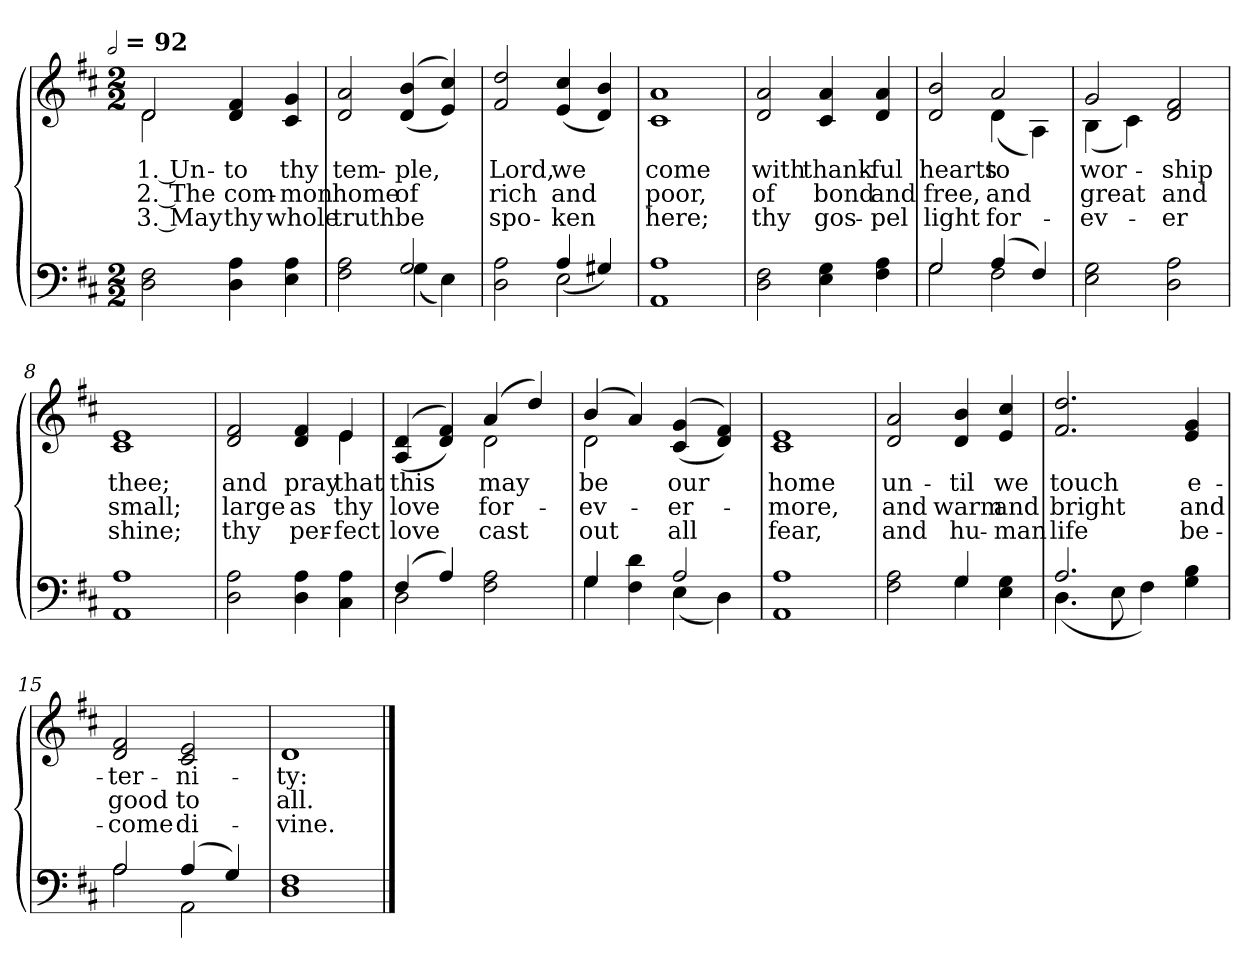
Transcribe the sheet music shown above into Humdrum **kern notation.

**kern	**kern	**text	**text	**text
*part1	*part1	*part1	*part1	*part1
*staff2	*staff1	*staff1	*staff1	*staff1
*clefF4	*clefG2	*	*	*
*k[f#c#]	*k[f#c#]	*	*	*
!!LO:TX:omd:t=[half] = 92
*M2/2	*M2/2	*	*	*
*MM184	*MM184	*	*	*
=1	=1	=1	=1	=1
*	*^	*	*	*
2D\ 2F#\	2d/	2d\	1. Un-	2. The	3. May
4D\ 4A\	4d/ 4f#/	2ryy	-to	com-	thy
4E\ 4A\	4c#/ 4g/	.	thy	-mon	whole
*	*v	*v	*	*	*
=2	=2	=2	=2	=2
*^	*	*	*	*
2F#\ 2A\	2ryy	2d/ 2a/	tem-	home	truth
2G	(4G	(>(<4d/ 4b/	-ple,	of	be
.	4E)	4e/ 4cc#/))	.	.	.
=3	=3	=3	=3	=3	=3
2D\ 2A\	2ryy	2f#/ 2dd/	Lord,	rich	spo-
2E\	(>4A/	(<4e/ 4cc#/	we	and	-ken
.	4G#X/)	4d/ 4b/)	.	.	.
=4	=4	=4	=4	=4	=4
*	*	*^	*	*	*
1A	1AA	1a	1c#	come	poor,	here;
*v	*v	*	*	*	*	*
*	*v	*v	*	*	*
!!LO:LB:g=z
=5	=5	=5	=5	=5
2D\ 2F#\	2d/ 2a/	with	of	thy
4E\ 4G\	4c#/ 4a/	thank-	bond	gos-
4F#\ 4A\	4d/ 4a/	-ful	and	-pel
=6	=6	=6	=6	=6
*^	*^	*	*	*
2G/	2G\	2d/ 2b/	2ryy	hearts	free,	light
(>4A/	2F#\	2a/	(<4d\	to	and	for-
4F#/)	.	.	4A\)	.	.	.
*v	*v	*	*	*	*	*
=7	=7	=7	=7	=7	=7
2E\ 2G\	2g/	(<4B\	wor-	great	-ev-
.	.	4c#\)	.	.	.
2D\ 2A\	2d/ 2f#/	2ryy	-ship	and	-er
*	*v	*v	*	*	*
=8	=8	=8	=8	=8
*^	*	*	*	*
1A	1AA	1c# 1e	thee;	small;	shine;
*v	*v	*	*	*	*
!!LO:LB:g=z
=9	=9	=9	=9	=9
*	*^	*	*	*
2D\ 2A\	2d/ 2f#/	2ryy	and	large	thy
4D\ 4A\	4d/ 4f#/	4ryy	pray	as	per-
4C#\ 4A\	4e/	4e\	that	thy	-fect
=10	=10	=10	=10	=10	=10
*^	*	*	*	*	*
(>4F#/	2D\	(>(<4A/ 4d/	2ryy	this	love	love
4A/)	.	4d/ 4f#/))	.	.	.	.
2F# 2A	2ryy	(>4a/	2d\	may	for-	cast
.	.	4dd/)	.	.	.	.
=11	=11	=11	=11	=11	=11	=11
4G/	4G\))	(>4b/	2d\	be	-ev-	out
(>(<4F# 4d	4ryy	4a/)	.	.	.	.
2A/	(<4E\	(<(>4c#/ 4g/	2ryy	our	-er-	all
.	4D\)	4d/ 4f#/))	.	.	.	.
*	*	*v	*v	*	*	*
=12	=12	=12	=12	=12	=12
1A	1AA	1c# 1e	home	-more,	fear,
!!LO:PB:g=z
=13	=13	=13	=13	=13	=13
2F#\ 2A\	2ryy	2d/ 2a/	un-	and	and
4G\	4G/	4d/ 4b/	-til	warm	hu-
4E\ 4G\	4ryy	4e/ 4cc#/	we	and	-man
=14	=14	=14	=14	=14	=14
2.A/	(<4.D\	2.f#/ 2.dd/	touch	bright	life
.	8E\	.	.	.	.
.	4F#\)	.	.	.	.
4G 4B	4ryy	4e/ 4g/	e-	and	be-
=15	=15	=15	=15	=15	=15
2A/	2A\	2d/ 2f#/	-ter-	good	-come
(>4A/	2AA\	2c#/ 2e/	-ni-	to	di-
4G/)	.	.	.	.	.
*v	*v	*	*	*	*
=16	=16	=16	=16	=16
1D 1F#	1d	-ty:	all.	-vine.
==	==	==	==	==
*-	*-	*-	*-	*-
